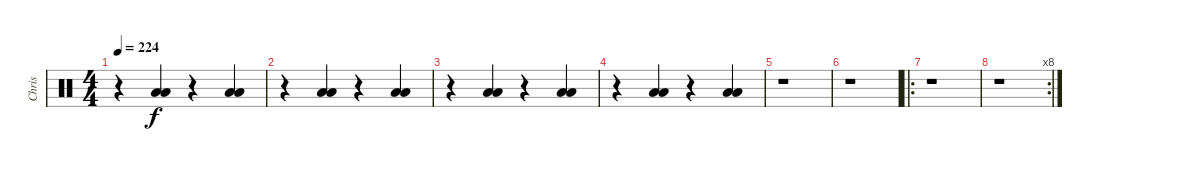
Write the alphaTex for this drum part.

\track ("Chris" "Chris") {instrument percussion}
\staff {score}
\articulation defaults
\ts (4 4)
\tempo 224
\clef neutral
\ks c
r.4{dy f} ("Low Tom (hit)" "Low Tom (hit)").4 r.4 ("Low Tom (hit)" "Low Tom (hit)").4 |
r.4 ("Low Tom (hit)" "Low Tom (hit)").4 r.4 ("Low Tom (hit)" "Low Tom (hit)").4 |
r.4 ("Low Tom (hit)" "Low Tom (hit)").4 r.4 ("Low Tom (hit)" "Low Tom (hit)").4 |
r.4 ("Low Tom (hit)" "Low Tom (hit)").4 r.4 ("Low Tom (hit)" "Low Tom (hit)").4 |
r.1 |
r.1 |
\ro
r.1 |
\rc 8
r.1
